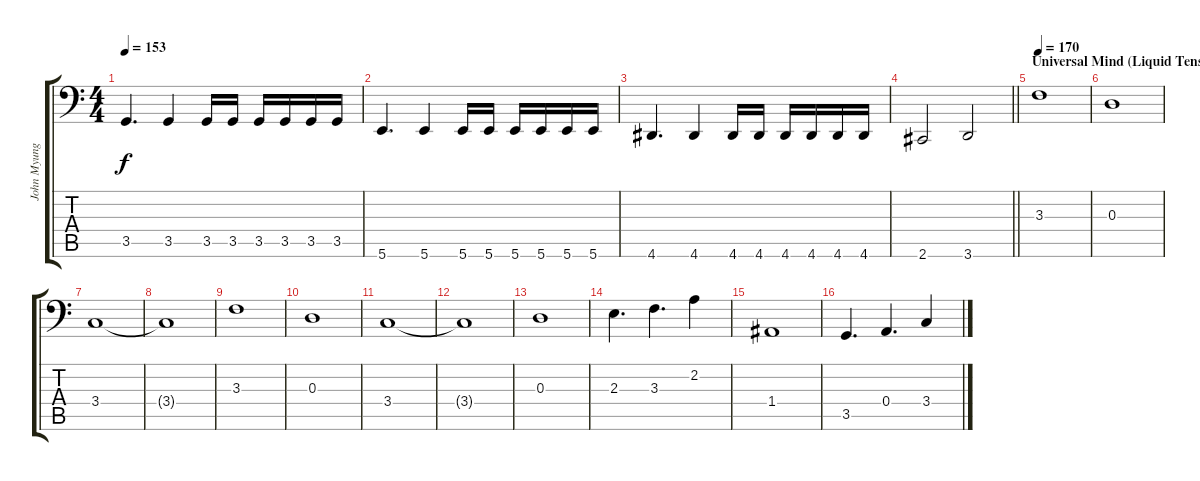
\track ("John Myung Bass" "John Myung") {instrument electricbasspick}
\staff {score tabs}
\tuning (C3 G2 D2 A1 E1 B0) {hide}
\ts (4 4)
\tempo 153
\clef f4
\ks c
3.5.4{d dy f} 3.5.4 3.5.16 3.5.16 3.5.16 3.5.16 3.5.16 3.5.16 |
5.6.4{d} 5.6.4 5.6.16 5.6.16 5.6.16 5.6.16 5.6.16 5.6.16 |
4.6.4{d} 4.6.4 4.6.16 4.6.16 4.6.16 4.6.16 4.6.16 4.6.16 |
\barLineRight lightlight
2.6.2 3.6.2 |
\section ("" "Universal Mind (Liquid Tension Experiment I)")
\tempo 170
3.3.1{volume 12} |
0.3.1 |
3.4.1 |
3.4{t}.1 |
3.3.1 |
0.3.1 |
3.4.1 |
3.4{t}.1 |
0.3.1 |
2.3.4{d} 3.3.4{d} 2.2.4 |
1.4.1 |
3.5.4{d} 0.4.4{d} 3.4.4
